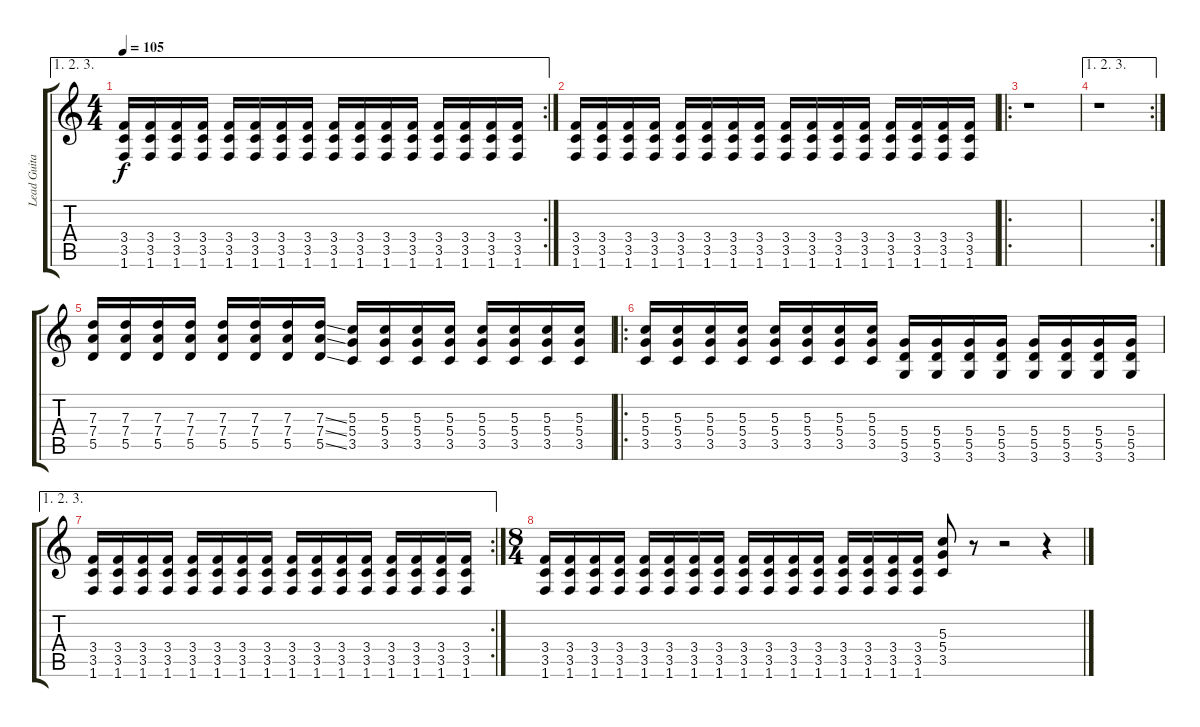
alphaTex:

\track ("Lead Guitar" "Lead Guita") {instrument overdrivenguitar}
\staff {score tabs}
\tuning (E4 B3 G3 D3 A2 E2) {hide}
\ae (1 2 3)
\rc 2
\ts (4 4)
\tempo 105
\clef g2
\ks c
(3.4 3.5 1.6).16{dy f} (3.4 3.5 1.6).16 (3.4 3.5 1.6).16 (3.4 3.5 1.6).16 (3.4 3.5 1.6).16 (3.4 3.5 1.6).16 (3.4 3.5 1.6).16 (3.4 3.5 1.6).16 (3.4 3.5 1.6).16 (3.4 3.5 1.6).16 (3.4 3.5 1.6).16 (3.4 3.5 1.6).16 (3.4 3.5 1.6).16 (3.4 3.5 1.6).16 (3.4 3.5 1.6).16 (3.4 3.5 1.6).16 |
(3.4 3.5 1.6).16 (3.4 3.5 1.6).16 (3.4 3.5 1.6).16 (3.4 3.5 1.6).16 (3.4 3.5 1.6).16 (3.4 3.5 1.6).16 (3.4 3.5 1.6).16 (3.4 3.5 1.6).16 (3.4 3.5 1.6).16 (3.4 3.5 1.6).16 (3.4 3.5 1.6).16 (3.4 3.5 1.6).16 (3.4 3.5 1.6).16 (3.4 3.5 1.6).16 (3.4 3.5 1.6).16 (3.4 3.5 1.6).16 |
\ro
r.1 |
\ae (1 2 3)
\rc 2
r.1 |
(7.3 7.4 5.5).16 (7.3 7.4 5.5).16 (7.3 7.4 5.5).16 (7.3 7.4 5.5).16 (7.3 7.4 5.5).16 (7.3 7.4 5.5).16 (7.3 7.4 5.5).16 (7.3{ss} 7.4{ss} 5.5{ss}).16 (5.3 5.4 3.5).16 (5.3 5.4 3.5).16 (5.3 5.4 3.5).16 (5.3 5.4 3.5).16 (5.3 5.4 3.5).16 (5.3 5.4 3.5).16 (5.3 5.4 3.5).16 (5.3 5.4 3.5).16 |
\ro
(5.3 5.4 3.5).16 (5.3 5.4 3.5).16 (5.3 5.4 3.5).16 (5.3 5.4 3.5).16 (5.3 5.4 3.5).16 (5.3 5.4 3.5).16 (5.3 5.4 3.5).16 (5.3 5.4 3.5).16 (5.4 5.5 3.6).16 (5.4 5.5 3.6).16 (5.4 5.5 3.6).16 (5.4 5.5 3.6).16 (5.4 5.5 3.6).16 (5.4 5.5 3.6).16 (5.4 5.5 3.6).16 (5.4 5.5 3.6).16 |
\ae (1 2 3)
\rc 2
(3.4 3.5 1.6).16 (3.4 3.5 1.6).16 (3.4 3.5 1.6).16 (3.4 3.5 1.6).16 (3.4 3.5 1.6).16 (3.4 3.5 1.6).16 (3.4 3.5 1.6).16 (3.4 3.5 1.6).16 (3.4 3.5 1.6).16 (3.4 3.5 1.6).16 (3.4 3.5 1.6).16 (3.4 3.5 1.6).16 (3.4 3.5 1.6).16 (3.4 3.5 1.6).16 (3.4 3.5 1.6).16 (3.4 3.5 1.6).16 |
\ts (8 4)
(3.4 3.5 1.6).16 (3.4 3.5 1.6).16 (3.4 3.5 1.6).16 (3.4 3.5 1.6).16 (3.4 3.5 1.6).16 (3.4 3.5 1.6).16 (3.4 3.5 1.6).16 (3.4 3.5 1.6).16 (3.4 3.5 1.6).16 (3.4 3.5 1.6).16 (3.4 3.5 1.6).16 (3.4 3.5 1.6).16 (3.4 3.5 1.6).16 (3.4 3.5 1.6).16 (3.4 3.5 1.6).16 (3.4 3.5 1.6).16 (5.3 5.4 3.5).8 r.8 r.2 r.4
